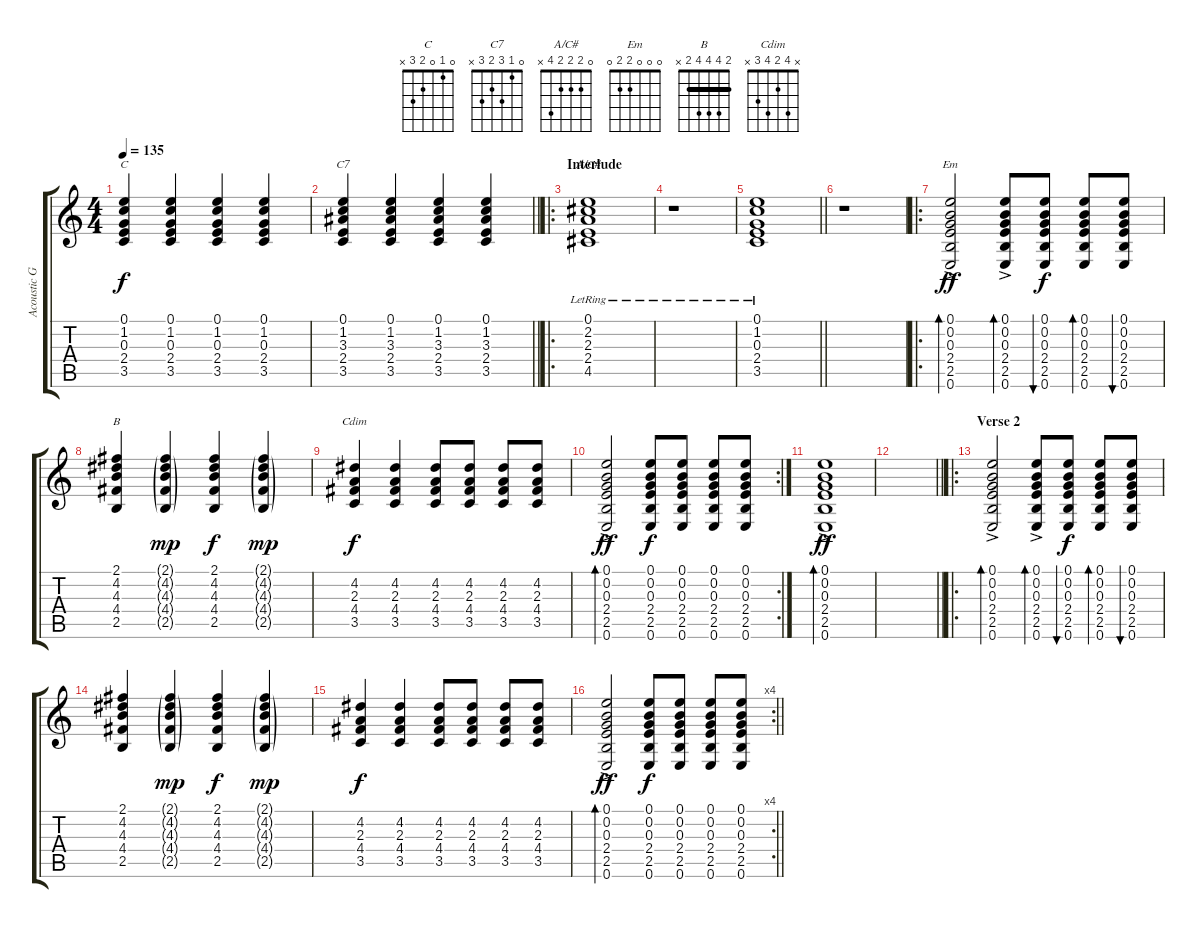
\track ("Acoustic Guitar" "Acoustic G") {instrument acousticguitarsteel bank 1}
\staff {score tabs}
\tuning (E4 B3 G3 D3 A2 E2) {hide}
\chord ("C" 0 1 0 2 3 x)
\chord ("C7" 0 1 3 2 3 x)
\chord ("A/C#" 0 2 2 2 4 x)
\chord ("Em" 0 0 0 2 2 0)
\chord ("B" 2 4 4 4 2 x) {barre 2}
\chord ("Cdim" x 4 2 4 3 x)
\ts (4 4)
\tempo 135
\clef g2
\ks c
(0.1 1.2 0.3 2.4 3.5).4{ch "C" dy f} (0.1 1.2 0.3 2.4 3.5).4 (0.1 1.2 0.3 2.4 3.5).4 (0.1 1.2 0.3 2.4 3.5).4 |
\barLineRight lightlight
(0.1 1.2 3.3 2.4 3.5).4{ch "C7"} (0.1 1.2 3.3 2.4 3.5).4 (0.1 1.2 3.3 2.4 3.5).4 (0.1 1.2 3.3 2.4 3.5).4 |
\ro
\section ("" "Interlude")
(0.1{lr} 2.2{lr} 2.3{lr} 2.4{lr} 4.5{lr}).1{ch "A/C#"} |
r.1 |
\barLineRight lightlight
(0.1{lr} 1.2{lr} 0.3{lr} 2.4{lr} 3.5{lr}).1 |
r.1 |
\ro
(0.1{ac} 0.2{ac} 0.3 2.4{ac} 2.5{ac} 0.6{ac}).2{bd 60 ch "Em" dy ff} (0.1{ac} 0.2{ac} 0.3 2.4{ac} 2.5{ac} 0.6{ac}).8{bd 60} (0.1 0.2 0.3 2.4 2.5 0.6).8{bu 60 dy f} (0.1 0.2 0.3 2.4 2.5 0.6).8{bd 60} (0.1 0.2 0.3 2.4 2.5 0.6).8{bu 60} |
(2.1 4.2 4.3 4.4 2.5).4{ch "B"} (2.1{g} 4.2{g} 4.3{g} 4.4{g} 2.5{g}).4{dy mp} (2.1 4.2 4.3 4.4 2.5).4{dy f} (2.1{g} 4.2{g} 4.3{g} 4.4{g} 2.5{g}).4{dy mp} |
(4.2 2.3 4.4 3.5).4{ch "Cdim" dy f} (4.2 2.3 4.4 3.5).4 (4.2 2.3 4.4 3.5).8 (4.2 2.3 4.4 3.5).8 (4.2 2.3 4.4 3.5).8 (4.2 2.3 4.4 3.5).8 |
\rc 2
(0.1{ac} 0.2{ac} 0.3{ac} 2.4{ac} 2.5{ac} 0.6{ac}).2{bd 60 dy ff} (0.1 0.2 0.3 2.4 2.5 0.6).8{dy f} (0.1 0.2 0.3 2.4 2.5 0.6).8 (0.1 0.2 0.3 2.4 2.5 0.6).8 (0.1 0.2 0.3 2.4 2.5 0.6).8 |
(0.1{ac} 0.2{ac} 0.3{ac} 2.4{ac} 2.5{ac} 0.6{ac}).1{bd 60 dy ff} |
\barLineRight lightlight
|
\ro
\section ("" "Verse 2")
(0.1{ac} 0.2{ac} 0.3 2.4{ac} 2.5{ac} 0.6{ac}).2{bd 60} (0.1{ac} 0.2{ac} 0.3 2.4{ac} 2.5{ac} 0.6{ac}).8{bd 60} (0.1 0.2 0.3 2.4 2.5 0.6).8{bu 60 dy f} (0.1 0.2 0.3 2.4 2.5 0.6).8{bd 60} (0.1 0.2 0.3 2.4 2.5 0.6).8{bu 60} |
(2.1 4.2 4.3 4.4 2.5).4 (2.1{g} 4.2{g} 4.3{g} 4.4{g} 2.5{g}).4{dy mp} (2.1 4.2 4.3 4.4 2.5).4{dy f} (2.1{g} 4.2{g} 4.3{g} 4.4{g} 2.5{g}).4{dy mp} |
(4.2 2.3 4.4 3.5).4{dy f} (4.2 2.3 4.4 3.5).4 (4.2 2.3 4.4 3.5).8 (4.2 2.3 4.4 3.5).8 (4.2 2.3 4.4 3.5).8 (4.2 2.3 4.4 3.5).8 |
\rc 4
\barLineRight lightlight
(0.1{ac} 0.2{ac} 0.3{ac} 2.4{ac} 2.5{ac} 0.6{ac}).2{bd 60 dy ff} (0.1 0.2 0.3 2.4 2.5 0.6).8{dy f} (0.1 0.2 0.3 2.4 2.5 0.6).8 (0.1 0.2 0.3 2.4 2.5 0.6).8 (0.1 0.2 0.3 2.4 2.5 0.6).8
